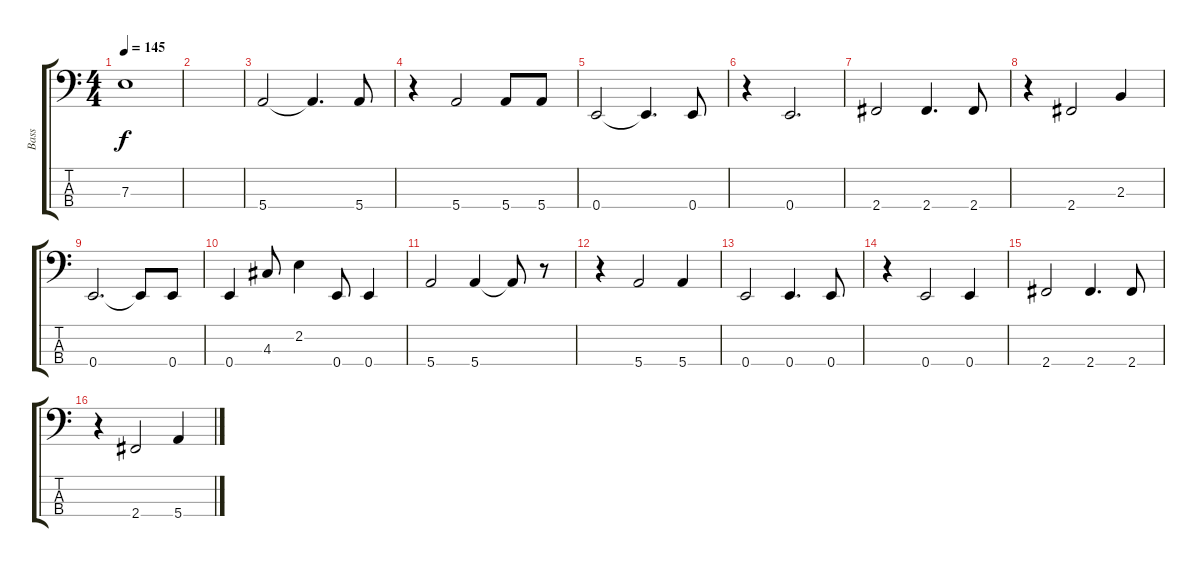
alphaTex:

\track ("Bass" "Bass") {instrument electricbassfinger}
\staff {score tabs}
\tuning (G2 D2 A1 E1) {hide}
\ts (4 4)
\tempo 145
\clef f4
\ks c
7.3{t}.1{dy f} |
|
5.4.2 5.4{t}.4{d} 5.4.8 |
r.4 5.4.2 5.4.8 5.4.8 |
0.4.2 0.4{t}.4{d} 0.4.8 |
r.4 0.4.2{d} |
2.4.2 2.4.4{d} 2.4.8 |
r.4 2.4.2 2.3.4 |
0.4.2{d} 0.4{t}.8 0.4.8 |
0.4.4 4.3.8 2.2.4 0.4.8 0.4.4 |
5.4.2 5.4.4 5.4{t}.8 r.8 |
r.4 5.4.2 5.4.4 |
0.4.2 0.4.4{d} 0.4.8 |
r.4 0.4.2 0.4.4 |
2.4.2 2.4.4{d} 2.4.8 |
r.4 2.4.2 5.4.4
